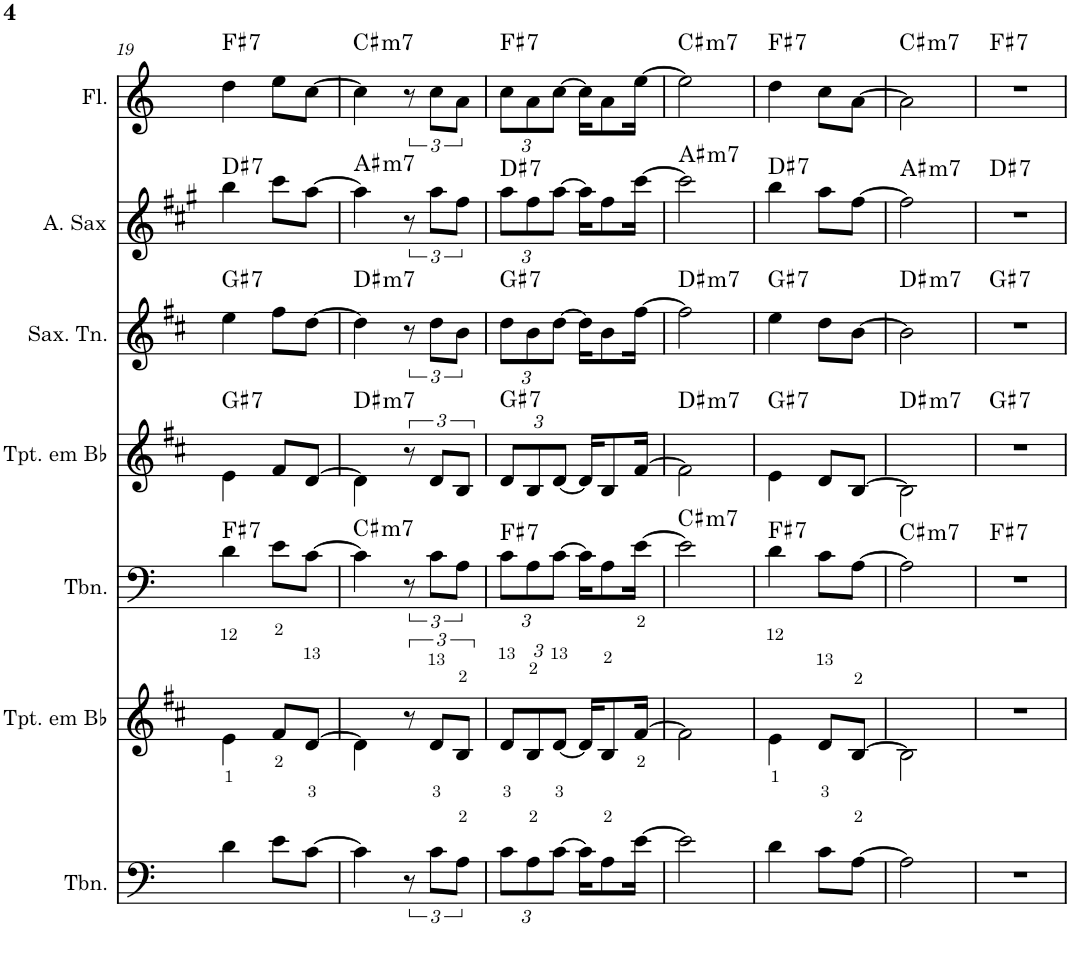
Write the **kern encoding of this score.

**kern	**kern	**kern	**harte	**kern	**harte	**kern	**harte	**kern	**harte	**kern	**harte
*part7	*part6	*part5	*part5	*part4	*part4	*part3	*part3	*part2	*part2	*part1	*part1
*staff7	*staff6	*staff5	*	*staff4	*	*staff3	*	*staff2	*	*staff1	*
*I"Trombone	*I"Trompete em Bb	*I"Trombone	*	*I"Trompete em Bb	*	*I"Saxofone Tenor	*	*I"Saxofone Alto	*	*I"Flauta Transversal	*
*I'Tbn.	*I'Tpt. em Bb	*I'Tbn.	*	*I'Tpt. em Bb	*	*I'Sax. Tn.	*	*	*	*I'Fl.	*
!!LO:PB:g=z
*clefF4	*clefG2	*clefF4	*	*clefG2	*	*clefG2	*	*clefG2	*	*clefG2	*
*	*Trd1c2	*	*	*Trd1c2	*	*Trd8c14	*	*Trd5c9	*	*	*
*k[]	*k[f#c#]	*k[]	*	*k[f#c#]	*	*k[f#c#]	*	*k[f#c#g#]	*	*k[]	*
*M2/4	*M2/4	*M2/4	*	*M2/4	*	*M2/4	*	*M2/4	*	*M2/4	*
=19	=19	=19	=19	=19	=19	=19	=19	=19	=19	=19	=19
!	!	!	!LO:H:kt=7	!	!LO:H:kt=7	!	!LO:H:kt=7	!	!LO:H:kt=7	!	!LO:H:kt=7
4d\	4e\	4d\	F#:7	4e\	G#:7	4ee\	G#:7	4bb\	D#:7	4dd\	F#:7
8e\L	8f#/L	8e\L	.	8f#/L	.	8ff#\L	.	8ccc#\L	.	8ee\L	.
[8c\J	[8d/J	[8cn\J	.	[8d/J	.	[8dd\J	.	[8aa\J	.	[8ccn\J	.
=20	=20	=20	=20	=20	=20	=20	=20	=20	=20	=20	=20
!	!	!	!LO:H:kt=m7	!	!LO:H:kt=m7	!	!LO:H:kt=m7	!	!LO:H:kt=m7	!	!LO:H:kt=m7
4c\]	4d\]	4cn\]	C#:min7	4d\]	D#:min7	4dd\]	D#:min7	4aa\]	A#:min7	4ccn\]	C#:min7
12r	12r	12r	.	12r	.	12r	.	12r	.	12r	.
12c\L	12d/L	12c\L	.	12d/L	.	12dd\L	.	12aa\L	.	12cc\L	.
12A\J	12B/J	12An\J	.	12B/J	.	12b\J	.	12ff#\J	.	12an\J	.
=21	=21	=21	=21	=21	=21	=21	=21	=21	=21	=21	=21
*Xbrackettup	*Xbrackettup	*Xbrackettup	*	*Xbrackettup	*	*Xbrackettup	*	*Xbrackettup	*	*Xbrackettup	*
!	!	!	!LO:H:kt=7	!	!LO:H:kt=7	!	!LO:H:kt=7	!	!LO:H:kt=7	!	!LO:H:kt=7
12c\L	12d/L	12cn\L	F#:7	12d/L	G#:7	12dd\L	G#:7	12aa\L	D#:7	12ccn\L	F#:7
12A\	12B/	12An\	.	12B/	.	12b\	.	12ff#\	.	12an\	.
[12c\J	[12d/J	[12c\J	.	[12d/J	.	[12dd\J	.	[12aa\J	.	[12cc\J	.
16c\KL]	16d/KL]	16c\KL]	.	16d/KL]	.	16dd\KL]	.	16aa\KL]	.	16cc\KL]	.
8A\	8B/	8A\	.	8B/	.	8b\	.	8ff#\	.	8a\	.
[16e\Jk	[16f#/Jk	[16e\Jk	.	[16f#/Jk	.	[16ff#\Jk	.	[16ccc#\Jk	.	[16ee\Jk	.
=22	=22	=22	=22	=22	=22	=22	=22	=22	=22	=22	=22
!	!	!	!LO:H:kt=m7	!	!LO:H:kt=m7	!	!LO:H:kt=m7	!	!LO:H:kt=m7	!	!LO:H:kt=m7
2e\]	2f#\]	2e\]	C#:min7	2f#\]	D#:min7	2ff#\]	D#:min7	2ccc#\]	A#:min7	2ee\]	C#:min7
=23	=23	=23	=23	=23	=23	=23	=23	=23	=23	=23	=23
!	!	!	!LO:H:kt=7	!	!LO:H:kt=7	!	!LO:H:kt=7	!	!LO:H:kt=7	!	!LO:H:kt=7
4d\	4e\	4d\	F#:7	4e\	G#:7	4ee\	G#:7	4bb\	D#:7	4dd\	F#:7
8c\L	8d/L	8cn\L	.	8d/L	.	8dd\L	.	8aa\L	.	8ccn\L	.
[8A\J	[8B/J	[8An\J	.	[8B/J	.	[8b\J	.	[8ff#\J	.	[8an\J	.
=24	=24	=24	=24	=24	=24	=24	=24	=24	=24	=24	=24
!	!	!	!LO:H:kt=m7	!	!LO:H:kt=m7	!	!LO:H:kt=m7	!	!LO:H:kt=m7	!	!LO:H:kt=m7
2A\]	2B\]	2A\]	C#:min7	2B\]	D#:min7	2b\]	D#:min7	2ff#\]	A#:min7	2a\]	C#:min7
=25	=25	=25	=25	=25	=25	=25	=25	=25	=25	=25	=25
!	!	!	!LO:H:kt=7	!	!LO:H:kt=7	!	!LO:H:kt=7	!	!LO:H:kt=7	!	!LO:H:kt=7
2r	2r	2r	F#:7	2r	G#:7	2r	G#:7	2r	D#:7	2r	F#:7
=	=	=	=	=	=	=	=	=	=	=	=
*-	*-	*-	*-	*-	*-	*-	*-	*-	*-	*-	*-
